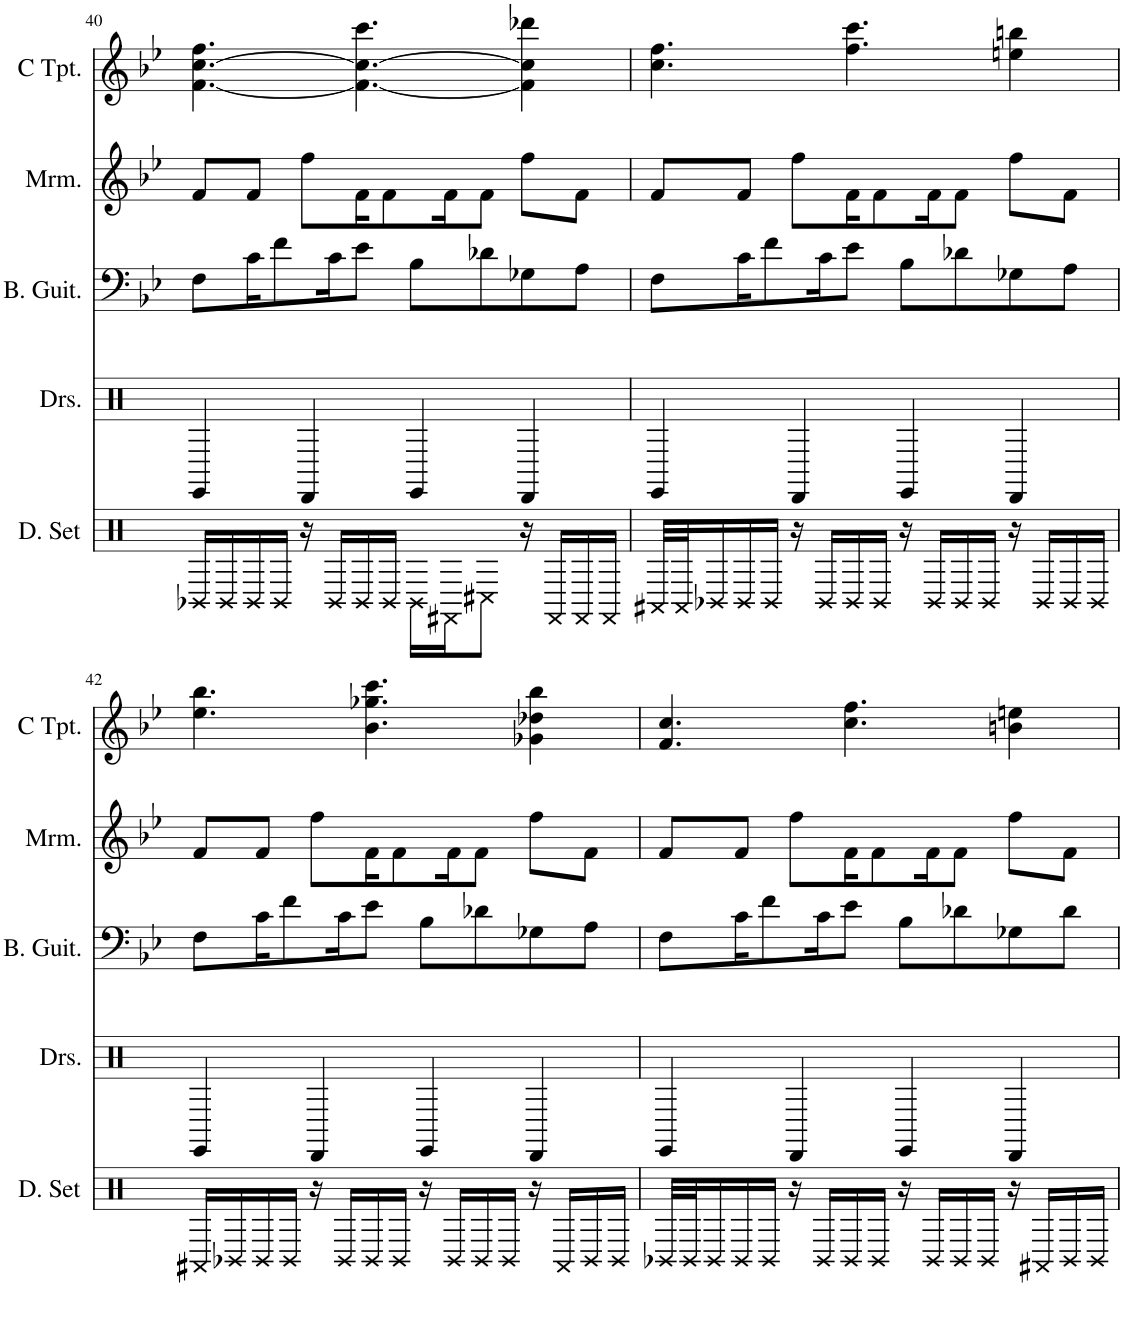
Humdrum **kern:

**kern	**kern	**kern	**kern	**kern
*part5	*part4	*part3	*part2	*part1
*staff5	*staff4	*staff3	*staff2	*staff1
*I"ドラムセット	*I"ドラムセット	*I"ベース	*I"マリンバ	*I"C トランペット
!!LO:PB:g=z
*clefX	*clefX	*clefF4	*clefG2	*clefG2
*	*	*Trd7c12	*	*
*k[]	*k[]	*k[b-e-]	*k[b-e-]	*k[b-e-]
*M4/4	*M4/4	*M4/4	*M4/4	*M4/4
=40	=40	=40	=40	=40
16BB-X/LL	4EE/	8F\L	8f/L	[4.f\ [4.cc\ 4.ff\
16BB/	.	.	.	.
16BB/	.	16c\K	8f/J	.
16BB/JJ	.	8f\	.	.
16r	4DD/	.	8ff\L	.
16BB/LL	.	16c\K	.	.
16BB/	.	8e-\J	16f\K	4.f\_ 4.cc\_ 4.ccc\
16BB/JJ	.	.	8f\	.
16BB\LL	4EE/	8B-\L	.	.
16FF#X\J	.	.	16f\K	.
8C#X\J	.	8d-X\	8f\J	.
16r	4DD/	8G-X\	8ff\L	4f\] 4cc\] 4ddd-X\
16FF/LL	.	.	.	.
16FF/	.	8A\J	8f\J	.
16FF/JJ	.	.	.	.
=41	=41	=41	=41	=41
32AA#X/LLL	4EE/	8F\L	8f/L	4.cc\ 4.ff\
32AA/J	.	.	.	.
16BB-X/	.	.	.	.
16BB/	.	16c\K	8f/J	.
16BB/JJ	.	8f\	.	.
16r	4DD/	.	8ff\L	.
16BB/LL	.	16c\K	.	.
16BB/	.	8e-\J	16f\K	4.ff\ 4.ccc\
16BB/JJ	.	.	8f\	.
16r	4EE/	8B-\L	.	.
16BB/LL	.	.	16f\K	.
16BB/	.	8d-X\	8f\J	.
16BB/JJ	.	.	.	.
16r	4DD/	8G-X\	8ff\L	4een\ 4bbn\
16BB/LL	.	.	.	.
16BB/	.	8A\J	8f\J	.
16BB/JJ	.	.	.	.
!!LO:LB:g=z
=42	=42	=42	=42	=42
16AA#X/LL	4EE/	8F\L	8f/L	4.ee-\ 4.bb-\
16BB-X/	.	.	.	.
16BB/	.	16c\K	8f/J	.
16BB/JJ	.	8f\	.	.
16r	4DD/	.	8ff\L	.
16BB/LL	.	16c\K	.	.
16BB/	.	8e-\J	16f\K	4.b-\ 4.gg-X\ 4.ccc\
16BB/JJ	.	.	8f\	.
16r	4EE/	8B-\L	.	.
16BB/LL	.	.	16f\K	.
16BB/	.	8d-X\	8f\J	.
16BB/JJ	.	.	.	.
16r	4DD/	8G-X\	8ff\L	4g-X\ 4dd-X\ 4bb-\
16AA/LL	.	.	.	.
16BB/	.	8A\J	8f\J	.
16BB/JJ	.	.	.	.
=43	=43	=43	=43	=43
32BB-X/LLL	4EE/	8F\L	8f/L	4.f/ 4.cc/
32BB/J	.	.	.	.
16BB/	.	.	.	.
16BB/	.	16c\K	8f/J	.
16BB/JJ	.	8f\	.	.
16r	4DD/	.	8ff\L	.
16BB/LL	.	16c\K	.	.
16BB/	.	8e-\J	16f\K	4.cc\ 4.ff\
16BB/JJ	.	.	8f\	.
16r	4EE/	8B-\L	.	.
16BB/LL	.	.	16f\K	.
16BB/	.	8d-X\	8f\J	.
16BB/JJ	.	.	.	.
16r	4DD/	8G-X\	8ff\L	4bn\ 4een\
16AA#X/LL	.	.	.	.
16BB/	.	8d-\J	8f\J	.
16BB/JJ	.	.	.	.
=	=	=	=	=
*-	*-	*-	*-	*-
